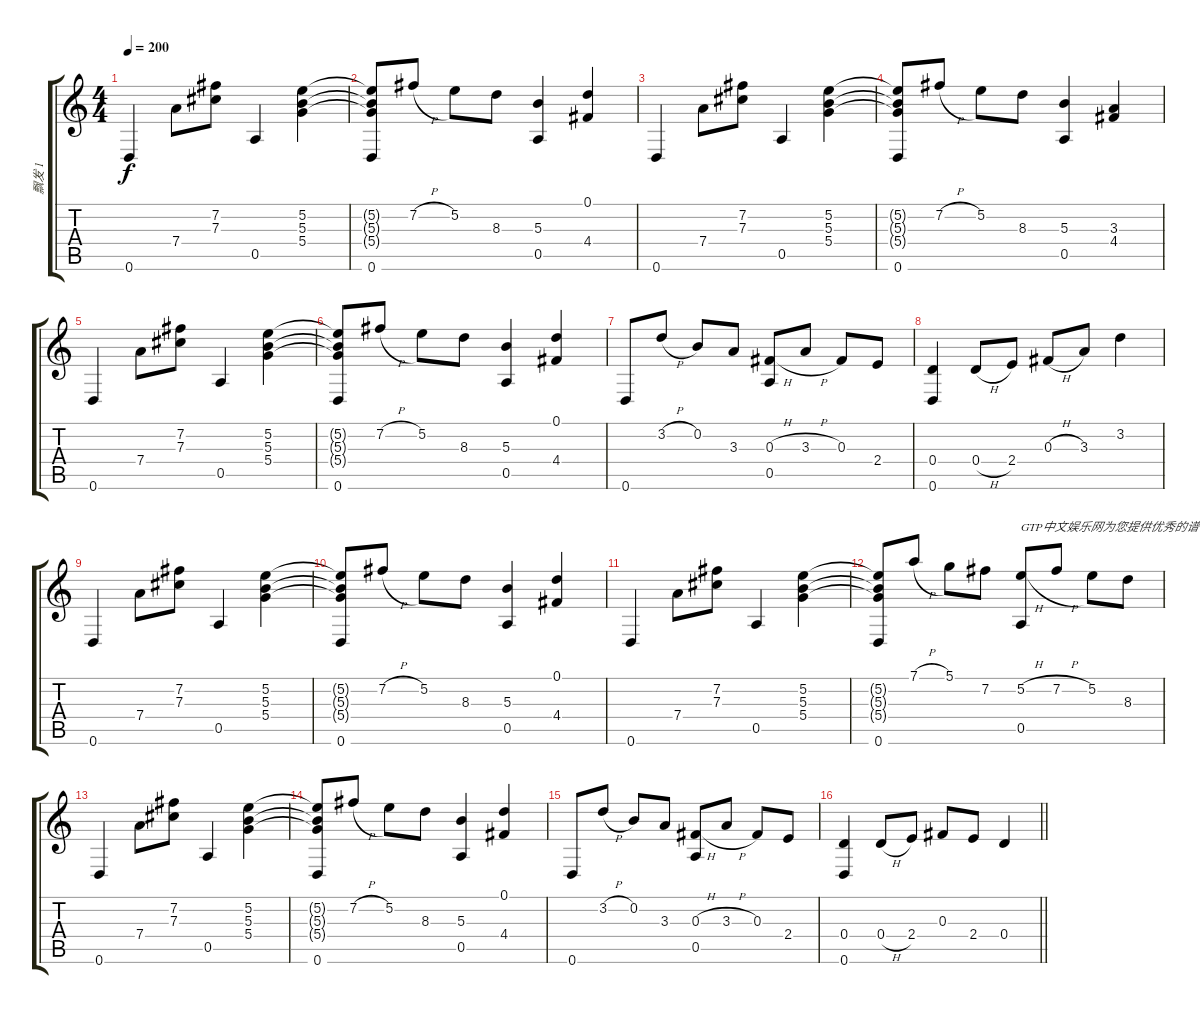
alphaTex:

\track ("飘发 1" "飘发 1") {instrument acousticguitarnylon}
\staff {score tabs}
\tuning (D4 B3 Gb3 D3 A2 D2) {hide}
\ts (4 4)
\tempo 200
\clef g2
\ks c
0.6.4{dy f instrument acousticguitarnylon} 7.4.8 (7.2 7.3).8 0.5.4 (5.2 5.3 5.4).4 |
(5.2{t} 5.3{t} 5.4{t} 0.6).8 7.2{h}.8 5.2.8 8.3.8 (5.3 0.5).4 (0.1 4.4).4 |
0.6.4 7.4.8 (7.2 7.3).8 0.5.4 (5.2 5.3 5.4).4 |
(5.2{t} 5.3{t} 5.4{t} 0.6).8 7.2{h}.8 5.2.8 8.3.8 (5.3 0.5).4 (3.3 4.4).4 |
0.6.4 7.4.8 (7.2 7.3).8 0.5.4 (5.2 5.3 5.4).4 |
(5.2{t} 5.3{t} 5.4{t} 0.6).8 7.2{h}.8 5.2.8 8.3.8 (5.3 0.5).4 (0.1 4.4).4 |
0.6.8 3.2{h}.8 0.2.8 3.3.8 (0.3{h} 0.5).8 3.3{h}.8 0.3.8 2.4.8 |
(0.4 0.6).4 0.4{h}.8 2.4.8 0.3{h}.8 3.3.8 3.2.4 |
0.6.4 7.4.8 (7.2 7.3).8 0.5.4 (5.2 5.3 5.4).4 |
(5.2{t} 5.3{t} 5.4{t} 0.6).8 7.2{h}.8 5.2.8 8.3.8 (5.3 0.5).4 (0.1 4.4).4 |
0.6.4 7.4.8 (7.2 7.3).8 0.5.4 (5.2 5.3 5.4).4 |
(5.2{t} 5.3{t} 5.4{t} 0.6).8 7.1{h}.8 5.1.8 7.2.8 (5.2{h} 0.5).8{txt "GTP中文娱乐网为您提供优秀的谱子"} 7.2{h}.8 5.2.8 8.3.8 |
0.6.4 7.4.8 (7.2 7.3).8 0.5.4 (5.2 5.3 5.4).4 |
(5.2{t} 5.3{t} 5.4{t} 0.6).8 7.2{h}.8 5.2.8 8.3.8 (5.3 0.5).4 (0.1 4.4).4 |
0.6.8 3.2{h}.8 0.2.8 3.3.8 (0.3{h} 0.5).8 3.3{h}.8 0.3.8 2.4.8 |
\barLineRight lightlight
(0.4 0.6).4 0.4{h}.8 2.4.8 0.3.8 2.4.8 0.4.4
